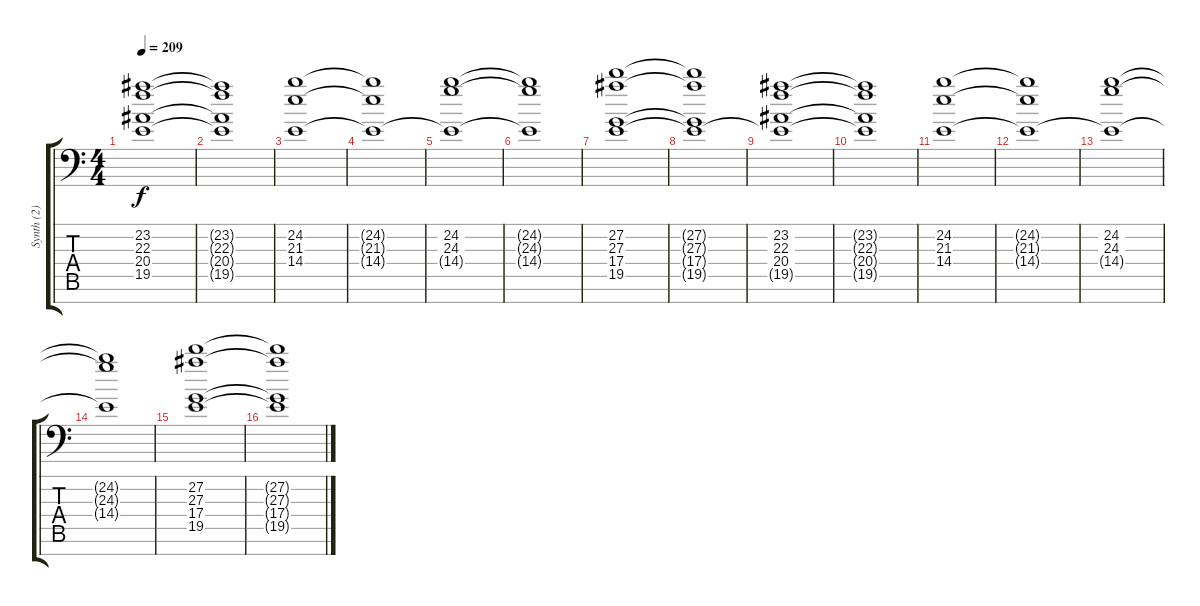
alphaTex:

\track ("Synth (2)" "Synth (2)") {instrument lead2sawtooth}
\staff {score tabs}
\tuning (B8 B3 G3 D3 A2 E2 C-1) {hide}
\ts (4 4)
\tempo 209
\clef f4
\ks c
(23.2 22.3 20.4 19.5{t}).1{dy f} |
(23.2{t} 22.3{t} 20.4{t} 19.5{t}).1 |
(24.2 21.3 14.4).1 |
(24.2{t} 21.3{t} 14.4{t}).1 |
(24.2 24.3 14.4{t}).1 |
(24.2{t} 24.3{t} 14.4{t}).1 |
(27.2 27.3 17.4 19.5).1 |
(27.2{t} 27.3{t} 17.4{t} 19.5{t}).1 |
(23.2 22.3 20.4 19.5{t}).1 |
(23.2{t} 22.3{t} 20.4{t} 19.5{t}).1 |
(24.2 21.3 14.4).1 |
(24.2{t} 21.3{t} 14.4{t}).1 |
(24.2 24.3 14.4{t}).1 |
(24.2{t} 24.3{t} 14.4{t}).1 |
(27.2 27.3 17.4 19.5).1 |
(27.2{t} 27.3{t} 17.4{t} 19.5{t}).1
